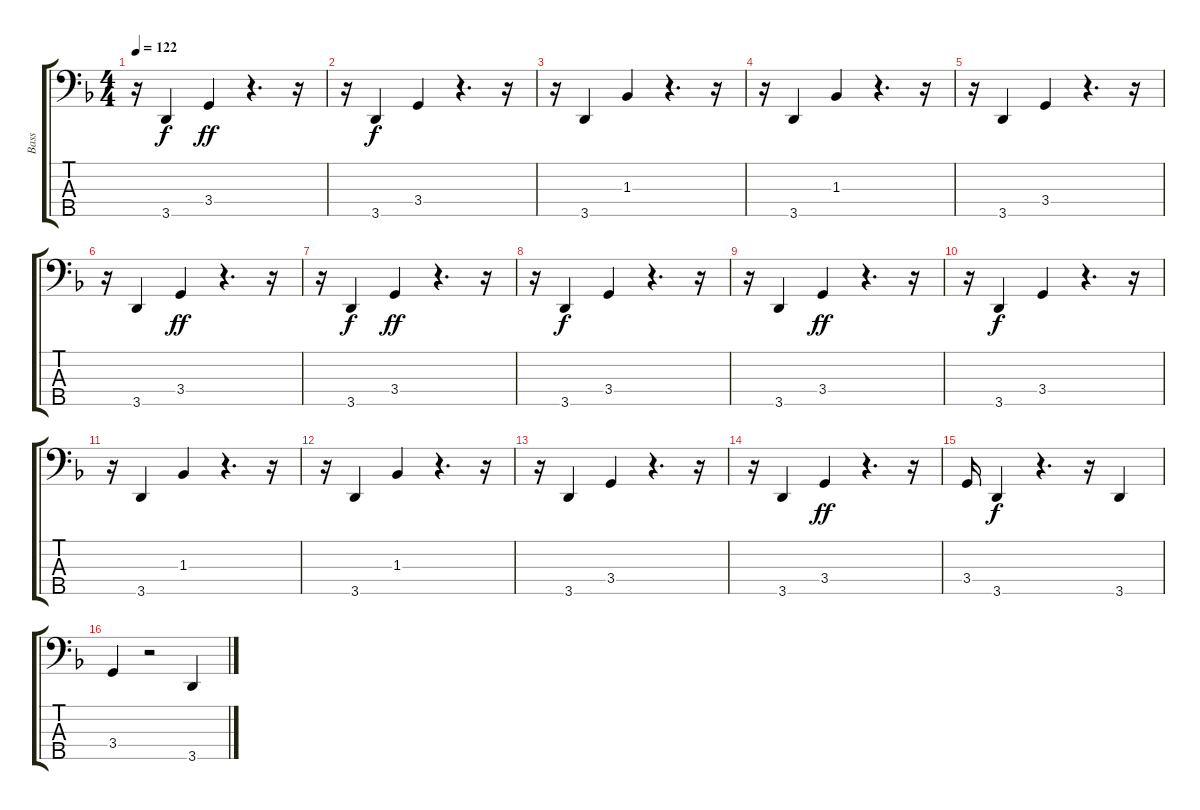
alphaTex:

\track ("Bass" "Bass") {instrument electricbassfinger}
\staff {score tabs}
\tuning (G2 D2 A1 E1 B0) {hide}
\ts (4 4)
\tempo 122
\clef f4
\ks f
r.16{dy f} 3.5.4 3.4.4{dy ff} r.4{d} r.16 |
r.16 3.5.4{dy f} 3.4.4 r.4{d} r.16 |
r.16 3.5.4 1.3.4 r.4{d} r.16 |
r.16 3.5.4 1.3.4 r.4{d} r.16 |
r.16 3.5.4 3.4.4 r.4{d} r.16 |
r.16 3.5.4 3.4.4{dy ff} r.4{d} r.16 |
r.16 3.5.4{dy f} 3.4.4{dy ff} r.4{d} r.16 |
r.16 3.5.4{dy f} 3.4.4 r.4{d} r.16 |
r.16 3.5.4 3.4.4{dy ff} r.4{d} r.16 |
r.16 3.5.4{dy f} 3.4.4 r.4{d} r.16 |
r.16 3.5.4 1.3.4 r.4{d} r.16 |
r.16 3.5.4 1.3.4 r.4{d} r.16 |
r.16 3.5.4 3.4.4 r.4{d} r.16 |
r.16 3.5.4 3.4.4{dy ff} r.4{d} r.16 |
3.4.16 3.5.4{dy f} r.4{d} r.16 3.5.4 |
3.4.4 r.2 3.5.4
